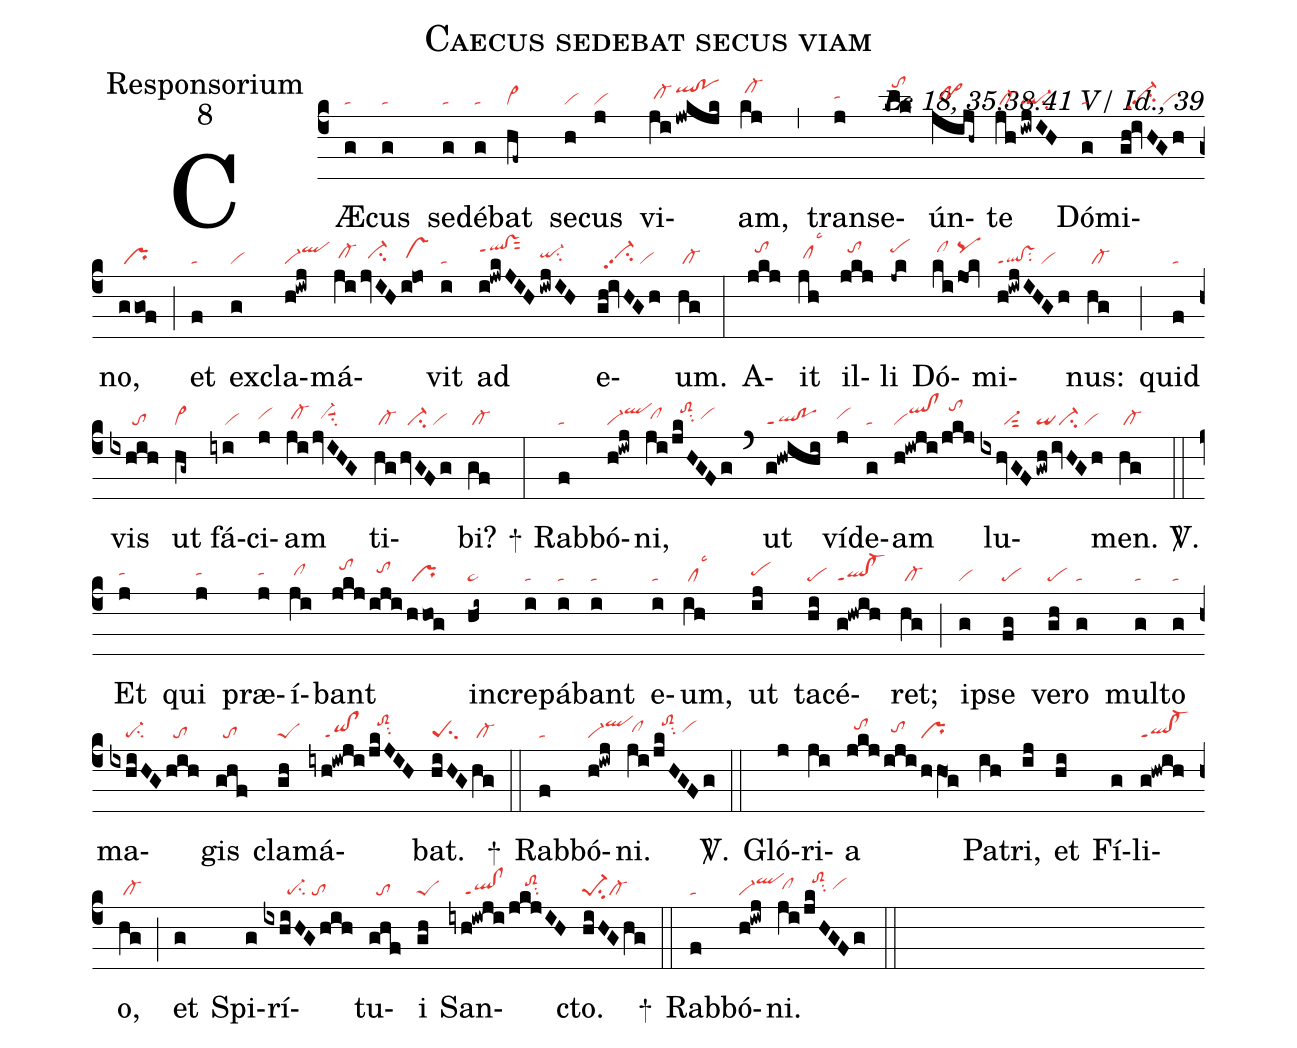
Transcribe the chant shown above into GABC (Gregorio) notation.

name:Caecus sedebat secus viam;
office-part:Responsorium;
mode:8;
commentary:Lc 18, 35.38.41 V/ Id., 39;
nabc-lines:1;
%%
(c4)
CÆ(g|ta)cus(g|ta) se(g|ta)dé(g|ta)bat(hf~|cl~) se(h|vi)cus(j|vi) vi(ji|/cl-hh|!jwkjk|qlhj!pohj)am,(kj|/cl-hj) (,)
trans(j|tahh)e(-klk|//tohl)ún(jijh~|//po>hh)te(jh|/cl-|!iwjIH|ql-su2) Dó(g|ta)mi(gh!ivHGh|//vi-hhpp2su2/vi)no,(ggof|/pr) (;)
et(f|ta) ex(g|vi)cla(h!iwj|vi-qlhj)má(ji|/cl-hh|/jvIH|//ci-hh|i!jo|/vshh)vit(i|ta) ad(i!jwkJIH|qlhj!vshjppt1sut2|/iwjIH|qi-hhsu2) e(gh!ivHGh|//vi-hhpp2su2/vi)um.(hg|/cl-) (:)
A(jkj|//tohj)it(jh|/clhhlsc3) il(jkj|//tohj)li(-jk|pehj) Dó(ki|/clhj|/jOk|pqhj)mi(h!iwjIHGh|ql!vsppt1su2/vi)nus:(hg|/cl-) (;)
quid(f|ta) vis(ixhih|//////to) ut(hg~|cl~) fá(iyi|////vi)ci(j|vihh)am(ji|/cl-hh|/jvIHG|//vi-hhsuu1su2) ti(hg|/cl-|/hvGFg|//vi-su2/vi)bi?(gf|/cl-) +(:)
Rab(f|ta)bó(h!iwj|vi-qlhj)ni,(ji|/clhh|/jkHGFg|//toS2hjsu2/vihh) (`)
ut(g!hwihi|ql!poppt1) ví(j|vihh)de(g|ta)am(h!iwji|viqlhj!clhj|/jkj|//tohk) lu(ixhvGF|//////vi-sut2|/gwh|qi|/ivHGh|//vi-su2/vi)men.(hg|/cl-) <sp>V/</sp>.(::)
Et(j|tahh) qui(j|tahh) præ(j|tahh)í(ji|/clhh)bant(jkj|//tohj|/iji|//tohi|/hhog|/pr) in(hi~|pe~)cre(i|ta)pá(i|ta)bant(i|ta) e(i|ta)um,(ih|/cllsc3) ut(ij|pehh) ta(hi|pe)cé(g!hwih|ql!cl-ppt1)ret;(hg|/cl-) (;)
ip(g|vi)se(fg|pe) ve(gh|pe)ro(g|ta) mul(g|ta)to(g|ta) ma(ixhiHG|////pe-su2|hih|//to)gis(ghf|//to) cla(gh|peS)má(iyh!iwji|////qi!clppt1|/jkJIH|//toS2hjsu2)bat.(hiHG|peSsu2|hg|/cl-) +(::)
Rab(f|ta)bó(h!iwj|vi-qlhj)ni.(ji|/clhh|/jkHGFg|//toS2hjsu2/vihh) <sp>V/</sp>.(::)
Gló(j)ri(ji)a(jkj|//tohi|/iji|//tohh|/hhO1g|pr) Pa(ih)tri,(ij) et(hi) Fí(g)li(g!hwih|ql!cl-ppt1)o,(hg|/cl-) (;)
et(g) Spi(g)rí(ixhiHGhih|//////pe-su2/to)tu(ghf|//to)i(gh|peS) San(iyh!iwji|////ql!clppt1|/jkjIH|////toS2hisu2)cto.(hiHGhg|pe-1su2cl-) +(::)
Rab(f|ta)bó(h!iwj|vi-qlhj)ni.(ji|/clhh|/jkHGFg|//toS2hjsu2/vihh) (::)
